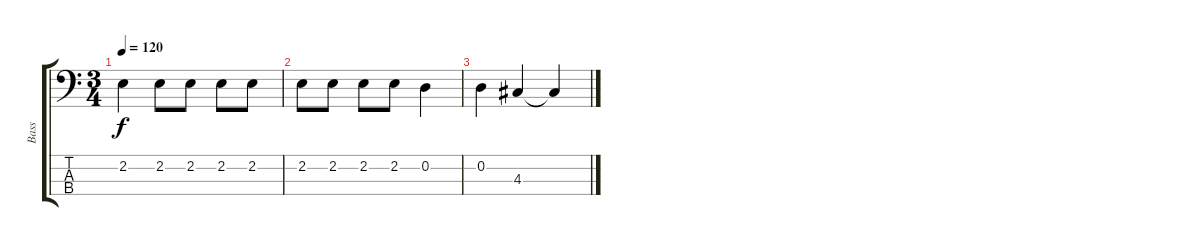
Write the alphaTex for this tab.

\track ("Bass" "Bass") {instrument electricbassfinger}
\staff {score tabs}
\tuning (G2 D2 A1 E1) {hide}
\ts (3 4)
\tempo 120
\clef f4
\ks c
2.2.4{dy f} 2.2.8 2.2.8 2.2.8 2.2.8 |
2.2.8 2.2.8 2.2.8 2.2.8 0.2.4 |
0.2.4 4.3.4 4.3{t}.4
